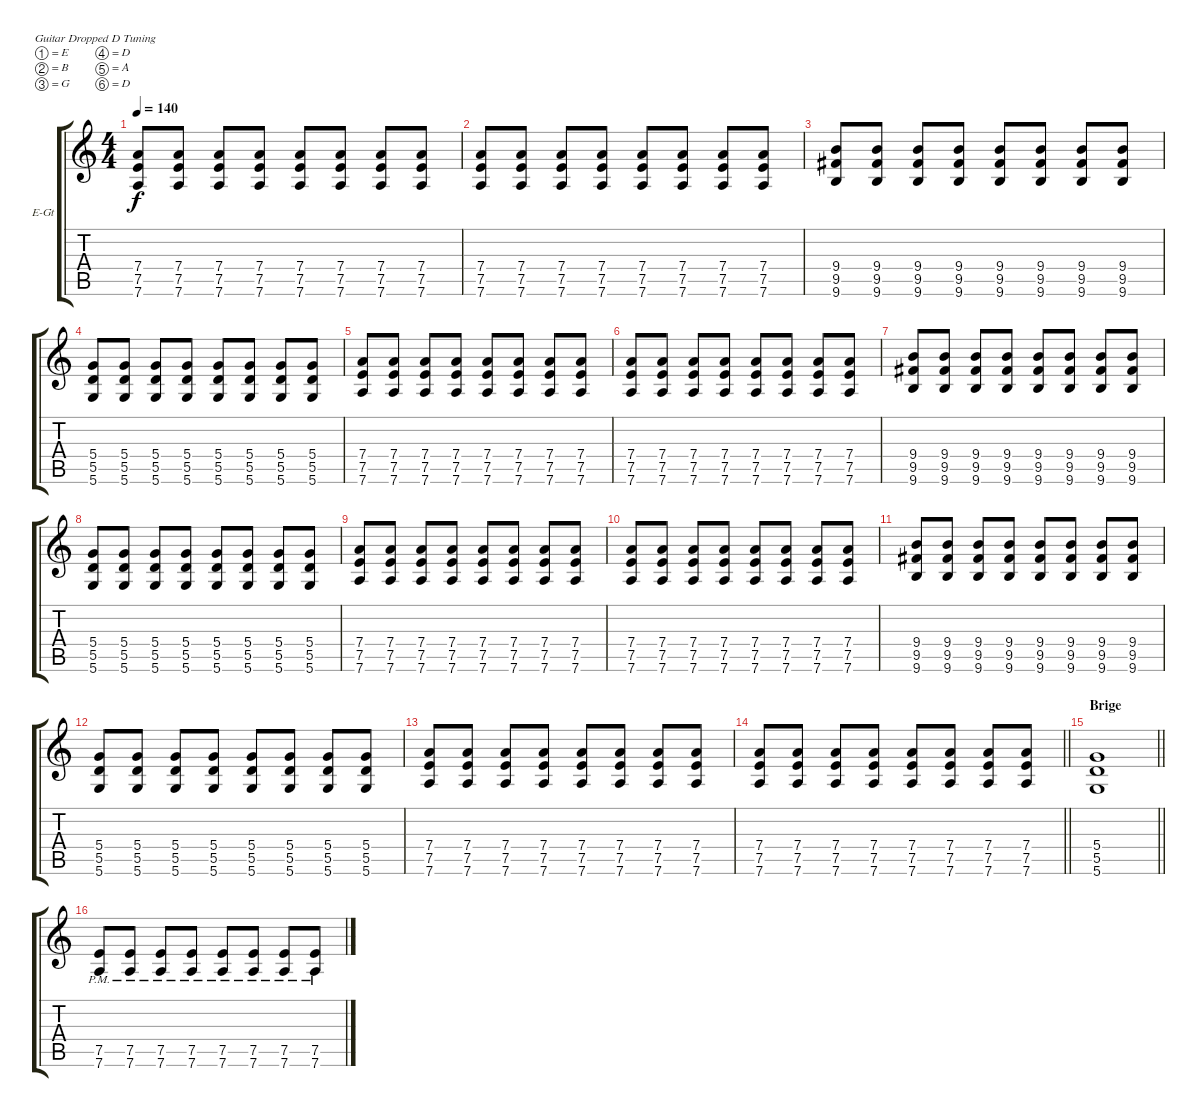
\bracketExtendMode groupsimilarinstruments
\firstSystemTrackNameOrientation horizontal
\otherSystemsTrackNameOrientation horizontal
\track ("Rhythm Guitar" "E-Gt") {instrument overdrivenguitar}
\staff {score tabs}
\tuning (E4 B3 G3 D3 A2 D2)
\ts (4 4)
\tempo 140
\clef g2
\ks c
(7.4 7.5 7.6).8{dy f} (7.4 7.5 7.6).8 (7.4 7.5 7.6).8 (7.4 7.5 7.6).8 (7.4 7.5 7.6).8 (7.4 7.5 7.6).8 (7.4 7.5 7.6).8 (7.4 7.5 7.6).8 |
(7.4 7.5 7.6).8 (7.4 7.5 7.6).8 (7.4 7.5 7.6).8 (7.4 7.5 7.6).8 (7.4 7.5 7.6).8 (7.4 7.5 7.6).8 (7.4 7.5 7.6).8 (7.4 7.5 7.6).8 |
(9.4 9.5 9.6).8 (9.4 9.5 9.6).8 (9.4 9.5 9.6).8 (9.4 9.5 9.6).8 (9.4 9.5 9.6).8 (9.4 9.5 9.6).8 (9.4 9.5 9.6).8 (9.4 9.5 9.6).8 |
(5.4 5.5 5.6).8 (5.4 5.5 5.6).8 (5.4 5.5 5.6).8 (5.4 5.5 5.6).8 (5.4 5.5 5.6).8 (5.4 5.5 5.6).8 (5.4 5.5 5.6).8 (5.4 5.5 5.6).8 |
(7.4 7.5 7.6).8 (7.4 7.5 7.6).8 (7.4 7.5 7.6).8 (7.4 7.5 7.6).8 (7.4 7.5 7.6).8 (7.4 7.5 7.6).8 (7.4 7.5 7.6).8 (7.4 7.5 7.6).8 |
(7.4 7.5 7.6).8 (7.4 7.5 7.6).8 (7.4 7.5 7.6).8 (7.4 7.5 7.6).8 (7.4 7.5 7.6).8 (7.4 7.5 7.6).8 (7.4 7.5 7.6).8 (7.4 7.5 7.6).8 |
(9.4 9.5 9.6).8 (9.4 9.5 9.6).8 (9.4 9.5 9.6).8 (9.4 9.5 9.6).8 (9.4 9.5 9.6).8 (9.4 9.5 9.6).8 (9.4 9.5 9.6).8 (9.4 9.5 9.6).8 |
(5.4 5.5 5.6).8 (5.4 5.5 5.6).8 (5.4 5.5 5.6).8 (5.4 5.5 5.6).8 (5.4 5.5 5.6).8 (5.4 5.5 5.6).8 (5.4 5.5 5.6).8 (5.4 5.5 5.6).8 |
(7.4 7.5 7.6).8 (7.4 7.5 7.6).8 (7.4 7.5 7.6).8 (7.4 7.5 7.6).8 (7.4 7.5 7.6).8 (7.4 7.5 7.6).8 (7.4 7.5 7.6).8 (7.4 7.5 7.6).8 |
(7.4 7.5 7.6).8 (7.4 7.5 7.6).8 (7.4 7.5 7.6).8 (7.4 7.5 7.6).8 (7.4 7.5 7.6).8 (7.4 7.5 7.6).8 (7.4 7.5 7.6).8 (7.4 7.5 7.6).8 |
(9.4 9.5 9.6).8 (9.4 9.5 9.6).8 (9.4 9.5 9.6).8 (9.4 9.5 9.6).8 (9.4 9.5 9.6).8 (9.4 9.5 9.6).8 (9.4 9.5 9.6).8 (9.4 9.5 9.6).8 |
(5.4 5.5 5.6).8 (5.4 5.5 5.6).8 (5.4 5.5 5.6).8 (5.4 5.5 5.6).8 (5.4 5.5 5.6).8 (5.4 5.5 5.6).8 (5.4 5.5 5.6).8 (5.4 5.5 5.6).8 |
(7.4 7.5 7.6).8 (7.4 7.5 7.6).8 (7.4 7.5 7.6).8 (7.4 7.5 7.6).8 (7.4 7.5 7.6).8 (7.4 7.5 7.6).8 (7.4 7.5 7.6).8 (7.4 7.5 7.6).8 |
\barLineRight lightlight
(7.4 7.5 7.6).8 (7.4 7.5 7.6).8 (7.4 7.5 7.6).8 (7.4 7.5 7.6).8 (7.4 7.5 7.6).8 (7.4 7.5 7.6).8 (7.4 7.5 7.6).8 (7.4 7.5 7.6).8 |
\section ("" "Brige")
\barLineRight lightlight
(5.4 5.5 5.6).1 |
(7.5{pm} 7.6{pm}).8 (7.5{pm} 7.6{pm}).8 (7.5{pm} 7.6{pm}).8 (7.5{pm} 7.6{pm}).8 (7.5{pm} 7.6{pm}).8 (7.5{pm} 7.6{pm}).8 (7.5{pm} 7.6{pm}).8 (7.5{pm} 7.6{pm}).8
